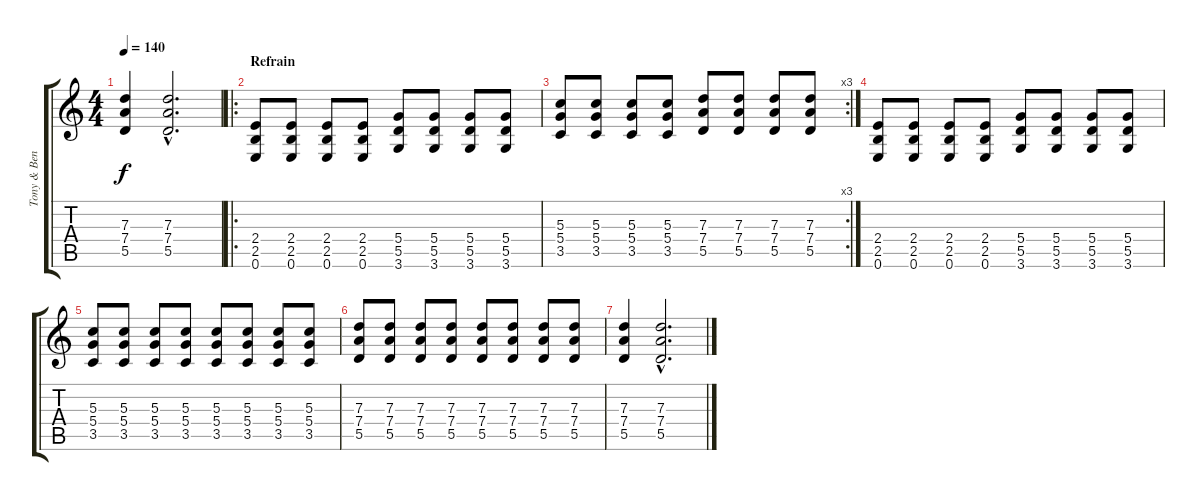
\track ("Tony & Ben" "Tony & Ben") {instrument distortionguitar}
\staff {score tabs}
\tuning (E4 B3 G3 D3 A2 E2) {hide}
\ts (4 4)
\tempo 140
\clef g2
\ks c
(7.3 7.4 5.5).4{dy f} (7.3{hac} 7.4{hac} 5.5{hac}).2{d} |
\ro
\section ("" "Refrain")
(2.4 2.5 0.6).8 (2.4 2.5 0.6).8 (2.4 2.5 0.6).8 (2.4 2.5 0.6).8 (5.4 5.5 3.6).8 (5.4 5.5 3.6).8 (5.4 5.5 3.6).8 (5.4 5.5 3.6).8 |
\rc 3
(5.3 5.4 3.5).8 (5.3 5.4 3.5).8 (5.3 5.4 3.5).8 (5.3 5.4 3.5).8 (7.3 7.4 5.5).8 (7.3 7.4 5.5).8 (7.3 7.4 5.5).8 (7.3 7.4 5.5).8 |
(2.4 2.5 0.6).8 (2.4 2.5 0.6).8 (2.4 2.5 0.6).8 (2.4 2.5 0.6).8 (5.4 5.5 3.6).8 (5.4 5.5 3.6).8 (5.4 5.5 3.6).8 (5.4 5.5 3.6).8 |
(5.3 5.4 3.5).8 (5.3 5.4 3.5).8 (5.3 5.4 3.5).8 (5.3 5.4 3.5).8 (5.3 5.4 3.5).8 (5.3 5.4 3.5).8 (5.3 5.4 3.5).8 (5.3 5.4 3.5).8 |
(7.3 7.4 5.5).8 (7.3 7.4 5.5).8 (7.3 7.4 5.5).8 (7.3 7.4 5.5).8 (7.3 7.4 5.5).8 (7.3 7.4 5.5).8 (7.3 7.4 5.5).8 (7.3 7.4 5.5).8 |
(7.3 7.4 5.5).4 (7.3{hac} 7.4{hac} 5.5{hac}).2{d}
